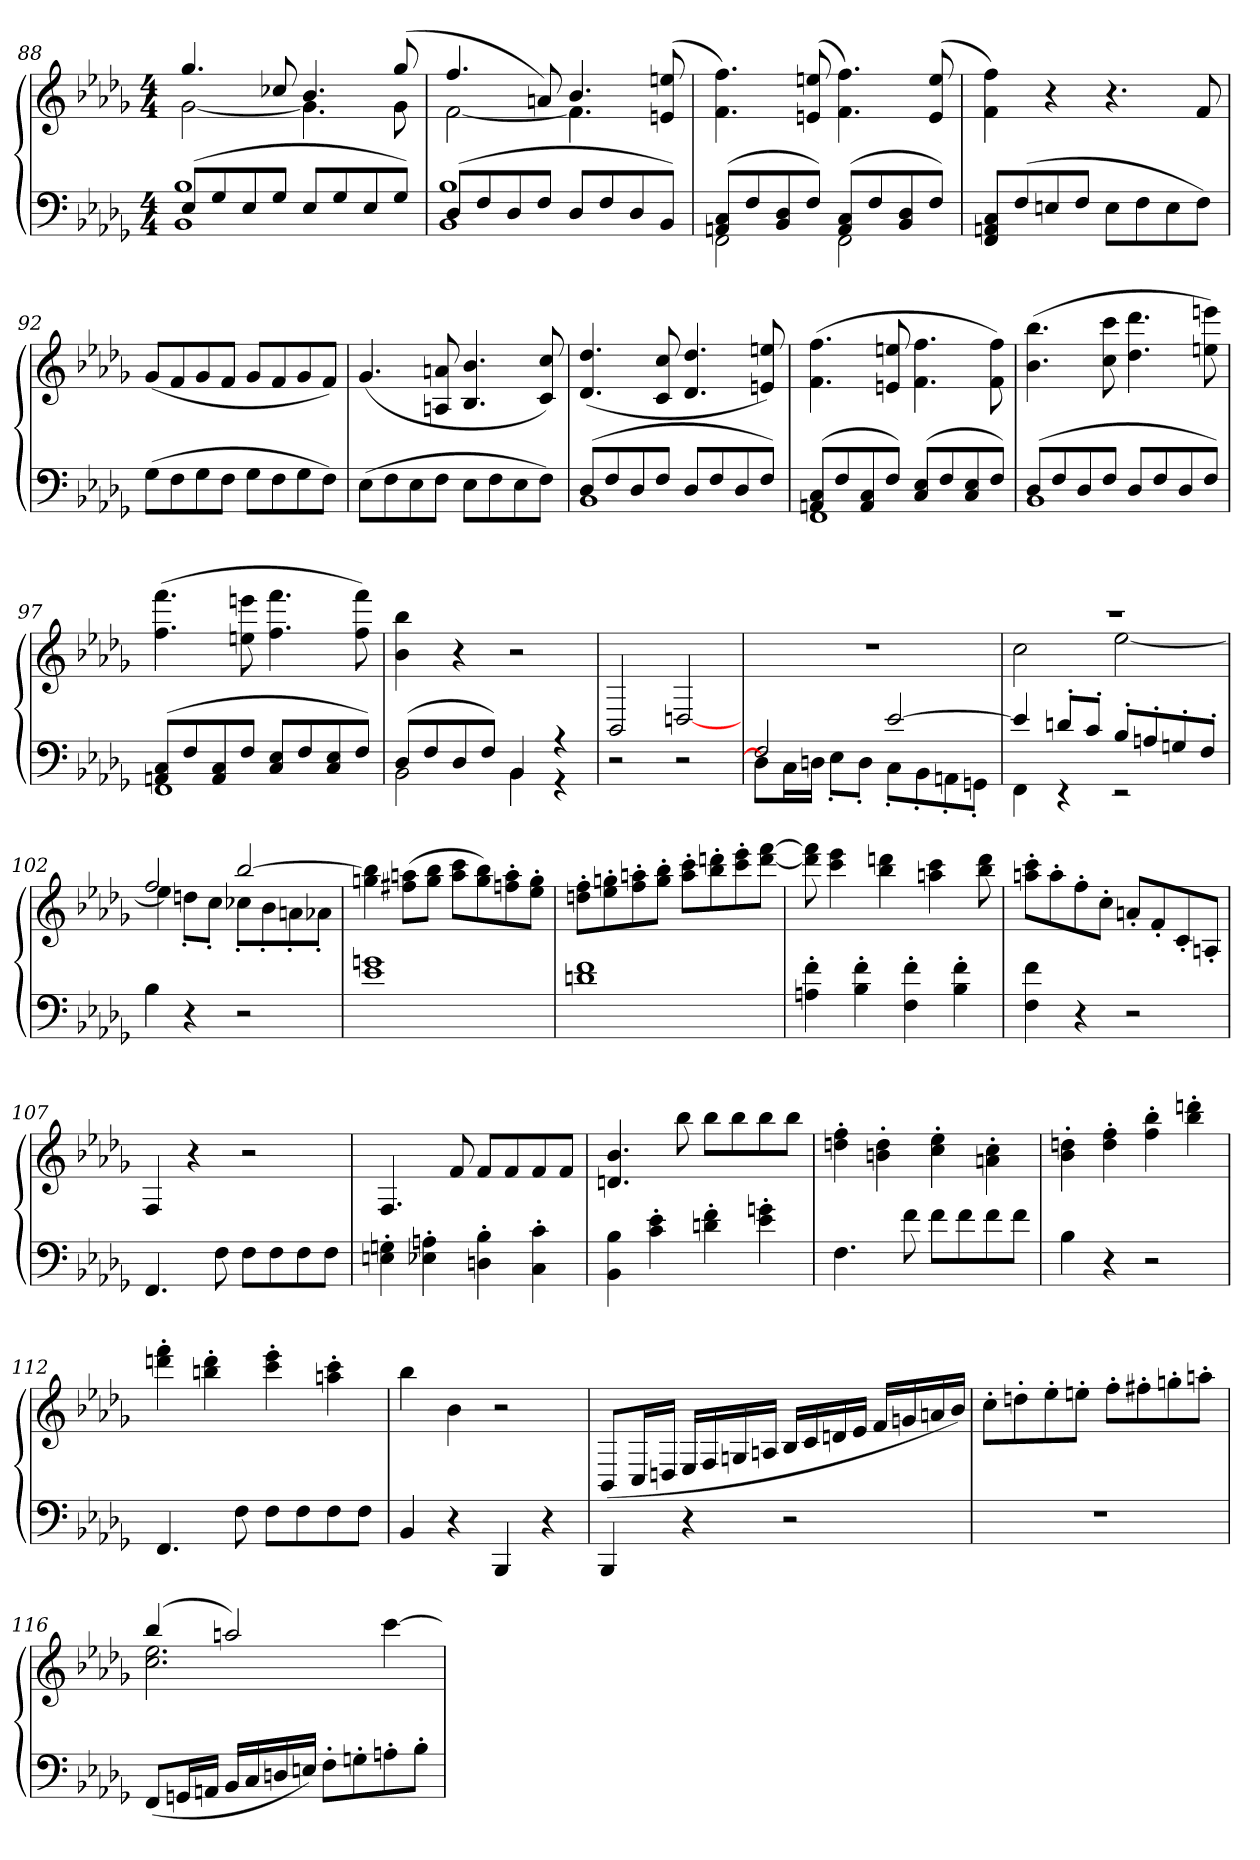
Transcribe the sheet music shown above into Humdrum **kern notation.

**kern	**kern
*part1	*part1
*staff2	*staff1
*clefF4	*clefG2
*k[b-e-a-d-g-]	*k[b-e-a-d-g-]
*M4/4	*M4/4
=88	=88
*^	*^
(8E-L	1BB- 1B-	4.gg-	[2g-
8G-	.	.	.
8E-	.	.	.
8G-J	.	8cc-X	.
8E-L	.	4.b-	4.g-]
8G-	.	.	.
8E-	.	.	.
8G-J)	.	(8gg-	8g-
=89	=89	=89	=89
(8D-L	1BB- 1B-	4.ff	[2f
8F	.	.	.
8D-	.	.	.
8FJ	.	8an)	.
8D-L	.	4.b-	4.f]
8F	.	.	.
8D-	.	.	.
8BB-J)	.	(8en 8een	8ryy
*	*	*v	*v
=90	=90	=90
(8AAn 8CL	2FF	4.f 4.ff)
8F	.	.
8BB- 8D-	.	.
8FJ)	.	(8en 8een
(8AA 8CL	2FF	4.f 4.ff)
8F	.	.
8BB- 8D-	.	.
8FJ)	.	(8e 8ee
*v	*v	*
=91	=91
8FF 8AAn 8CL	4f 4ff)
(8F	.
8En	4r
8FJ	.
8EL	4.r
8F	.
8E	.
8FJ)	8f
=92	=92
(8G-L	(8g-L
8F	8f
8G-	8g-
8FJ	8fJ
8G-L	8g-L
8F	8f
8G-	8g-
8FJ)	8fJ)
=93	=93
(8E-L	(4.g-
8F	.
8E-	.
8FJ	8An 8an
8E-L	4.B- 4.b-
8F	.
8E-	.
8FJ)	8c 8cc)
=94	=94
*^	*
(8D-L	1BB-	(4.d- 4.dd-
8F	.	.
8D-	.	.
8FJ	.	8c 8cc
8D-L	.	4.d- 4.dd-
8F	.	.
8D-	.	.
8FJ)	.	8en 8een)
=95	=95	=95
(8AAn 8CL	1FF	(4.f 4.ff
8F	.	.
8AA 8C	.	.
8FJ)	.	8en 8een
(8C 8E-L	.	4.f 4.ff
8F	.	.
8C 8E-	.	.
8FJ)	.	8f 8ff)
=96	=96	=96
(8D-L	1BB-	(4.b- 4.bb-
8F	.	.
8D-	.	.
8FJ	.	8cc 8ccc
8D-L	.	4.dd- 4.ddd-
8F	.	.
8D-	.	.
8FJ)	.	8een 8eeen)
=97	=97	=97
(8AAn 8CL	1FF	(4.ff 4.fff
8F	.	.
8AA 8C	.	.
8FJ	.	8een 8eeen
8C 8E-L	.	4.ff 4.fff
8F	.	.
8C 8E-	.	.
8FJ)	.	8ff 8fff)
=98	=98	=98
(8D-L	2BB-	4b- 4bb-
8F	.	.
8D-	.	4r
8FJ)	.	.
4BB-	4BB-	2r
4r	4r	.
*v	*v	*
=99	=99
2r	2BB-
2r	[2D
=100	=100
*^	*
2F	8DL]	1r
.	16CL	.
.	16DJJ	.
.	8E-'L	.
.	8D'J	.
[2e-	8C'L	.
.	8BB-'	.
.	8AA'	.
.	8GG'J	.
=101	=101	=101
*	*	*^
4e-]	4FF	1r	2cc
8d'L	4r	.	.
8c'J	.	.	.
8B-'L	2r	.	[2ee-
8A'	.	.	.
8G'	.	.	.
8F'J	.	.	.
*v	*v	*	*
=102	=102	=102
4B-	2ff	4ee-]
4r	.	8dd'L
.	.	8cc'J
2r	[2bb-	8cc-X'L
.	.	8b-'
.	.	8a'
.	.	8a-X'J
*	*v	*v
=103	=103
1e- 1g	4gg 4bb-]
.	(8ff#X 8aaL
.	8gg 8bb-J
.	8aa 8cccL
.	8gg 8bb-)
.	8ffn' 8aa'
.	8ee-' 8gg'J
=104	=104
1d 1f	8dd' 8ff'L
.	8ee-' 8gg'
.	8ff' 8aa'
.	8gg' 8bb-'J
.	8aa' 8ccc'L
.	8bb-' 8ddd'
.	8ccc' 8eee-'
.	[8ddd [8fffJ
=105	=105
4A' 4f'	8ddd] 8fff]
.	4ccc 4eee-
4B-' 4f'	.
.	4bb- 4ddd
4F' 4f'	.
.	4aa 4ccc
4B-' 4f'	.
.	8bb- 8ddd
=106	=106
4F 4f	8aa' 8ccc'L
.	8aa'
4r	8ff'
.	8cc'J
2r	8a'L
.	8f'
.	8c'
.	8A'J
=107	=107
4.FF	4F
.	4r
8F	.
8FL	2r
8F	.
8F	.
8FJ	.
=108	=108
4En' 4G'	4.F
4E-X' 4A'	.
.	8f
4D' 4B-'	8fL
.	8f
4C' 4c'	8f
.	8fJ
=109	=109
4BB- 4B-	4.d 4.b-
4c' 4e-'	.
.	8bb-
4d' 4f'	8bb-L
.	8bb-
4e-' 4g'	8bb-
.	8bb-J
=110	=110
4.F	4dd' 4ff'
.	4bn' 4dd'
8f	.
8fL	4cc' 4ee-'
8f	.
8f	4a' 4cc'
8fJ	.
=111	=111
4B-	4b-' 4dd'
4r	4dd' 4ff'
2r	4ff' 4bb-'
.	4bb-' 4ddd'
=112	=112
4.FF	4ddd' 4fff'
.	4bbn' 4ddd'
8F	.
8FL	4ccc' 4eee-'
8F	.
8F	4aa' 4ccc'
8FJ	.
=113	=113
4BB-	4bb-
4r	4b-
4BBB-	2r
4r	.
=114	=114
4BBB-	(8BB-L
.	16CL
.	16DJJ
4r	16E-LL
.	16F
.	16G
.	16AJJ
2r	16B-LL
.	16c
.	16d
.	16e-JJ
.	16fLL
.	16g
.	16a
.	16b-JJ)
=115	=115
1r	8cc'L
.	8dd'
.	8ee-'
.	8een'J
.	8ff'L
.	8ff#X'
.	8gg'
.	8aa'J
=116	=116
*	*^
(8FFL	(4bb-	2.cc 2.ee-
16GGL	.	.
16AAJJ	.	.
16BB-LL	2aa)	.
16C	.	.
16D	.	.
16EnJJ)	.	.
8F'L	.	.
8G'	.	.
8A'	[4ccc	4ryy
8B-'J	.	.
*	*v	*v
=	=
*-	*-
